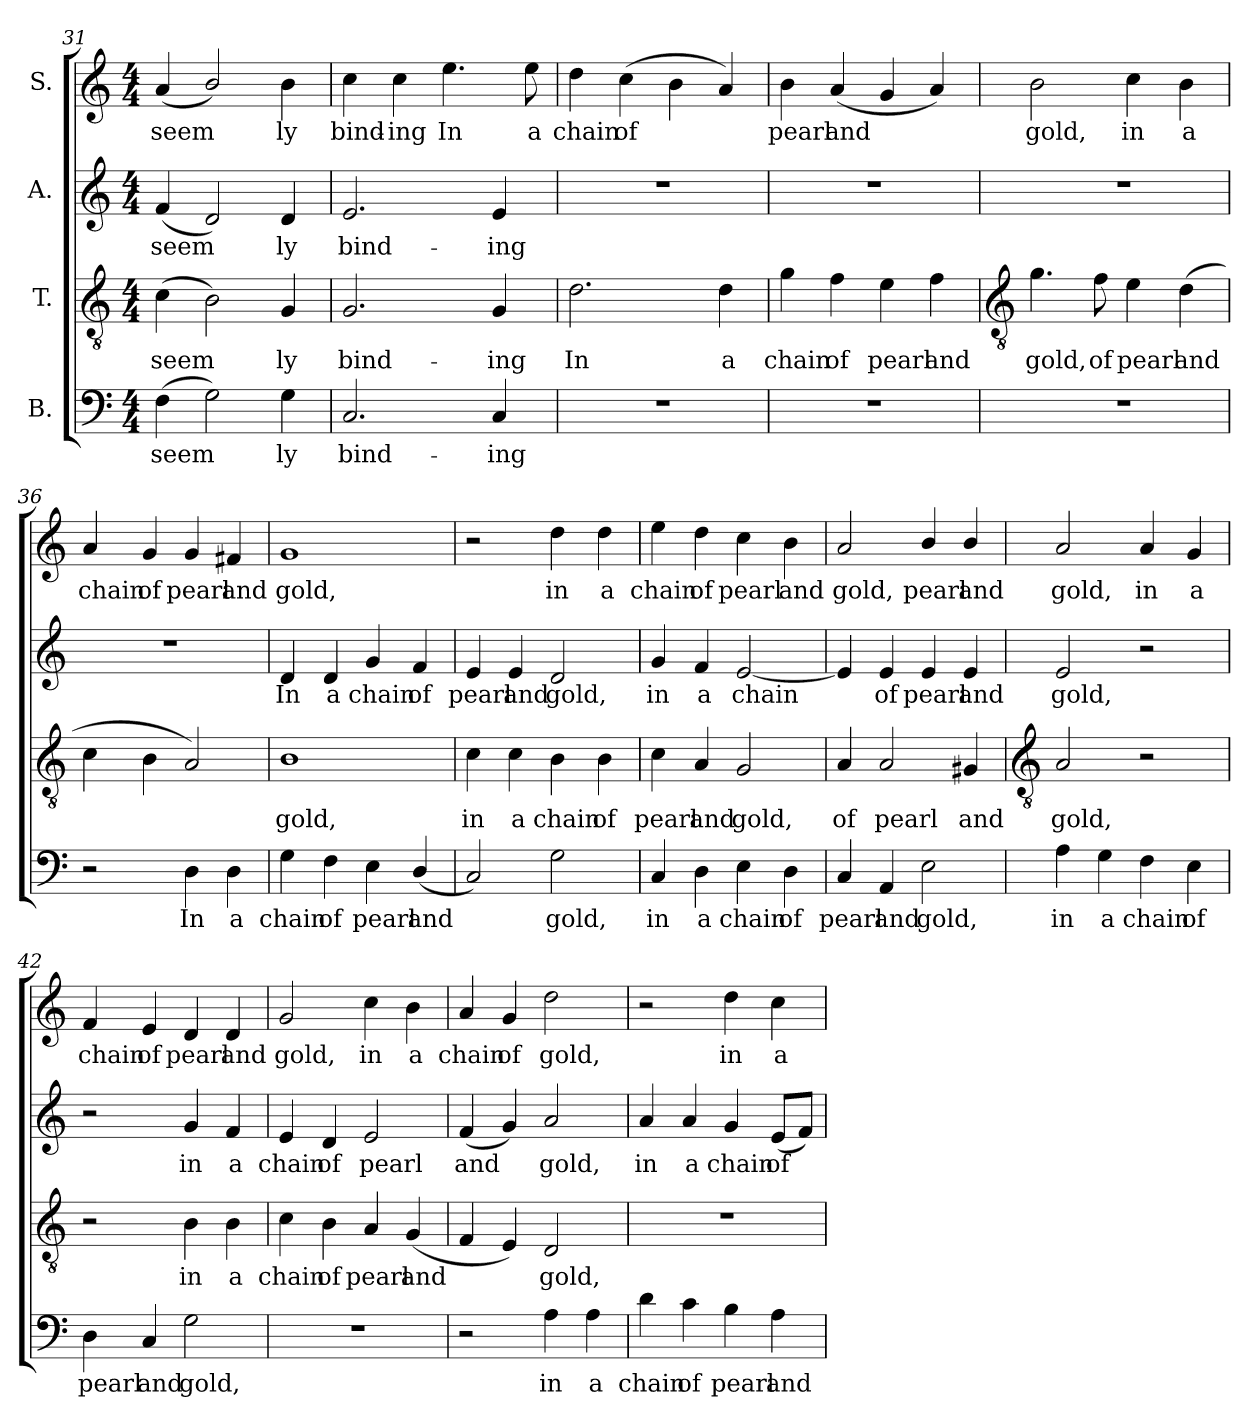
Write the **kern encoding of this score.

**kern	**text	**kern	**text	**kern	**text	**kern	**text
*part4	*part4	*part3	*part3	*part2	*part2	*part1	*part1
*staff4	*staff4	*staff3	*staff3	*staff2	*staff2	*staff1	*staff1
*I"B.	*	*I"T.	*	*I"A.	*	*I"S.	*
*clefF4	*	*clefGv2	*	*clefG2	*	*clefG2	*
*k[]	*	*k[]	*	*k[]	*	*k[]	*
*C:	*	*C:	*	*C:	*	*C:	*
*M4/4	*	*M4/4	*	*M4/4	*	*M4/4	*
=31	=31	=31	=31	=31	=31	=31	=31
!	!LO:LY:b	!	!LO:LY:b	!	!LO:LY:b	!	!LO:LY:b
(>4F	seem	(>4c	seem	(<4f	seem	(<4a	seem
2G)	.	2B)	.	2d)	.	2b/)	.
!	!LO:LY:b	!	!LO:LY:b	!	!LO:LY:b	!	!LO:LY:b
4G	ly	4G	ly	4d	ly	4b	ly
=32	=32	=32	=32	=32	=32	=32	=32
!	!LO:LY:b	!	!LO:LY:b	!	!LO:LY:b	!	!LO:LY:b
2.C	bind-	2.G	bind-	2.e	bind-	4cc	bind-
!	!	!	!	!	!	!	!LO:LY:b
.	.	.	.	.	.	4cc	-ing
!	!	!	!	!	!	!	!LO:LY:b
.	.	.	.	.	.	4.ee	In
!	!LO:LY:b	!	!LO:LY:b	!	!LO:LY:b	!	!
4C	-ing	4G	-ing	4e	-ing	.	.
!	!	!	!	!	!	!	!LO:LY:b
.	.	.	.	.	.	8ee	a
=33	=33	=33	=33	=33	=33	=33	=33
!	!	!	!LO:LY:b	!	!	!	!LO:LY:b
1r	.	2.d	In	1r	.	4dd	chain
!	!	!	!	!	!	!	!LO:LY:b
.	.	.	.	.	.	(>4cc	of
.	.	.	.	.	.	4b	.
!	!	!	!LO:LY:b	!	!	!	!
.	.	4d	a	.	.	4a)	.
=34	=34	=34	=34	=34	=34	=34	=34
!	!	!	!LO:LY:b	!	!	!	!LO:LY:b
1r	.	4g	chain	1r	.	4b	pearl
!	!	!	!LO:LY:b	!	!	!	!LO:LY:b
.	.	4f	of	.	.	(<4a	and
!	!	!	!LO:LY:b	!	!	!	!
.	.	4e	pearl	.	.	4g	.
!	!	!	!LO:LY:b	!	!	!	!
.	.	4f	and	.	.	4a)	.
!!LO:LB:g=z
=35	=35	=35	=35	=35	=35	=35	=35
*	*	*clefGv2	*	*	*	*	*
!	!	!	!LO:LY:b	!	!	!	!LO:LY:b
1r	.	4.g	gold,	1r	.	2b	gold,
!	!	!	!LO:LY:b	!	!	!	!
.	.	8f	of	.	.	.	.
!	!	!	!LO:LY:b	!	!	!	!LO:LY:b
.	.	4e	pearl	.	.	4cc	in
!	!	!	!LO:LY:b	!	!	!	!LO:LY:b
.	.	(>4d	and	.	.	4b	a
=36	=36	=36	=36	=36	=36	=36	=36
!	!	!	!	!	!	!	!LO:LY:b
2r	.	4c	.	1r	.	4a	chain
!	!	!	!	!	!	!	!LO:LY:b
.	.	4B	.	.	.	4g	of
!	!LO:LY:b	!	!	!	!	!	!LO:LY:b
4D	In	2A)	.	.	.	4g	pearl
!	!LO:LY:b	!	!	!	!	!	!LO:LY:b
4D	a	.	.	.	.	4f#X	and
=37	=37	=37	=37	=37	=37	=37	=37
!	!LO:LY:b	!	!LO:LY:b	!	!LO:LY:b	!	!LO:LY:b
4G	chain	1B	gold,	4d	In	1g	gold,
!	!LO:LY:b	!	!	!	!LO:LY:b	!	!
4F	of	.	.	4d	a	.	.
!	!LO:LY:b	!	!	!	!LO:LY:b	!	!
4E	pearl	.	.	4g	chain	.	.
!	!LO:LY:b	!	!	!	!LO:LY:b	!	!
(<4D/	and	.	.	4f	of	.	.
=38	=38	=38	=38	=38	=38	=38	=38
!	!	!	!LO:LY:b	!	!LO:LY:b	!	!
2C)	.	4c	in	4e	pearl	2r	.
!	!	!	!LO:LY:b	!	!LO:LY:b	!	!
.	.	4c	a	4e	and	.	.
!	!LO:LY:b	!	!LO:LY:b	!	!LO:LY:b	!	!LO:LY:b
2G	gold,	4B	chain	2d	gold,	4dd	in
!	!	!	!LO:LY:b	!	!	!	!LO:LY:b
.	.	4B	of	.	.	4dd	a
=39	=39	=39	=39	=39	=39	=39	=39
!	!LO:LY:b	!	!LO:LY:b	!	!LO:LY:b	!	!LO:LY:b
4C	in	4c	pearl	4g	in	4ee	chain
!	!LO:LY:b	!	!LO:LY:b	!	!LO:LY:b	!	!LO:LY:b
4D	a	4A	and	4f	a	4dd	of
!	!LO:LY:b	!	!LO:LY:b	!	!LO:LY:b	!	!LO:LY:b
4E	chain	2G	gold,	[2e	chain	4cc	pearl
!	!LO:LY:b	!	!	!	!	!	!LO:LY:b
4D	of	.	.	.	.	4b	and
=40	=40	=40	=40	=40	=40	=40	=40
!	!LO:LY:b	!	!LO:LY:b	!	!	!	!LO:LY:b
4C	pearl	4A	of	4e]	.	2a	gold,
!	!LO:LY:b	!	!LO:LY:b	!	!LO:LY:b	!	!
4AA	and	2A	pearl	4e	of	.	.
!	!LO:LY:b	!	!	!	!LO:LY:b	!	!LO:LY:b
2E	gold,	.	.	4e	pearl	4b/	pearl
!	!	!	!LO:LY:b	!	!LO:LY:b	!	!LO:LY:b
.	.	4G#X	and	4e	and	4b/	and
!!LO:LB:g=z
=41	=41	=41	=41	=41	=41	=41	=41
*	*	*clefGv2	*	*	*	*	*
!	!LO:LY:b	!	!LO:LY:b	!	!LO:LY:b	!	!LO:LY:b
4A	in	2A	gold,	2e	gold,	2a	gold,
!	!LO:LY:b	!	!	!	!	!	!
4G	a	.	.	.	.	.	.
!	!LO:LY:b	!	!	!	!	!	!LO:LY:b
4F	chain	2r	.	2r	.	4a	in
!	!LO:LY:b	!	!	!	!	!	!LO:LY:b
4E	of	.	.	.	.	4g	a
=42	=42	=42	=42	=42	=42	=42	=42
!	!LO:LY:b	!	!	!	!	!	!LO:LY:b
4D	pearl	2r	.	2r	.	4f	chain
!	!LO:LY:b	!	!	!	!	!	!LO:LY:b
4C	and	.	.	.	.	4e	of
!	!LO:LY:b	!	!LO:LY:b	!	!LO:LY:b	!	!LO:LY:b
2G	gold,	4B	in	4g	in	4d	pearl
!	!	!	!LO:LY:b	!	!LO:LY:b	!	!LO:LY:b
.	.	4B	a	4f	a	4d	and
=43	=43	=43	=43	=43	=43	=43	=43
!	!	!	!LO:LY:b	!	!LO:LY:b	!	!LO:LY:b
1r	.	4c	chain	4e	chain	2g	gold,
!	!	!	!LO:LY:b	!	!LO:LY:b	!	!
.	.	4B	of	4d	of	.	.
!	!	!	!LO:LY:b	!	!LO:LY:b	!	!LO:LY:b
.	.	4A	pearl	2e	pearl	4cc	in
!	!	!	!LO:LY:b	!	!	!	!LO:LY:b
.	.	(<4G	and	.	.	4b	a
=44	=44	=44	=44	=44	=44	=44	=44
!	!	!	!	!	!LO:LY:b	!	!LO:LY:b
2r	.	4F	.	(<4f	and	4a	chain
!	!	!	!	!	!	!	!LO:LY:b
.	.	4E)	.	4g)	.	4g	of
!	!LO:LY:b	!	!LO:LY:b	!	!LO:LY:b	!	!LO:LY:b
4A	in	2D	gold,	2a	gold,	2dd	gold,
!	!LO:LY:b	!	!	!	!	!	!
4A	a	.	.	.	.	.	.
=45	=45	=45	=45	=45	=45	=45	=45
!	!LO:LY:b	!	!	!	!LO:LY:b	!	!
4d	chain	1r	.	4a	in	2r	.
!	!LO:LY:b	!	!	!	!LO:LY:b	!	!
4c	of	.	.	4a	a	.	.
!	!LO:LY:b	!	!	!	!LO:LY:b	!	!LO:LY:b
4B	pearl	.	.	4g	chain	4dd	in
!	!LO:LY:b	!	!	!	!LO:LY:b	!	!LO:LY:b
4A	and	.	.	(<8eL	of	4cc	a
.	.	.	.	8fJ)	.	.	.
=	=	=	=	=	=	=	=
*-	*-	*-	*-	*-	*-	*-	*-
